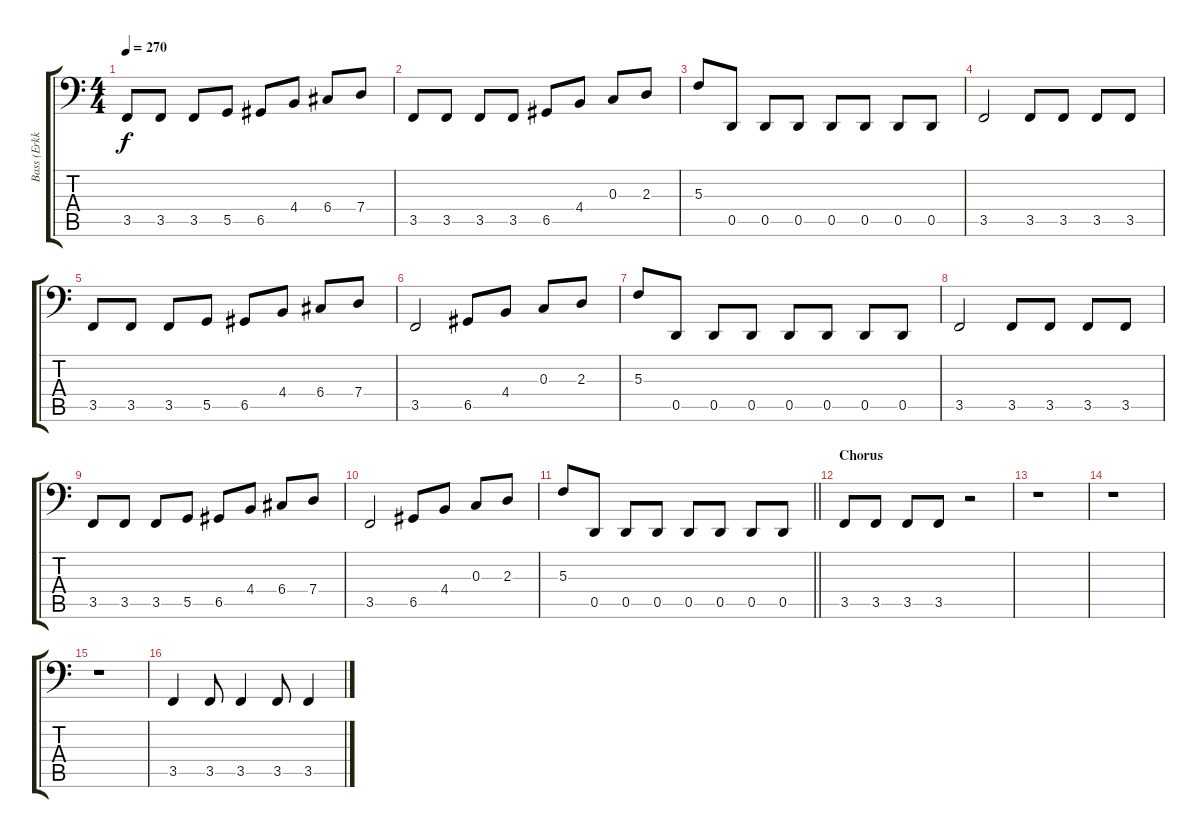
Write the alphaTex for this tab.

\track ("Bass (Erkki)" "Bass (Erkk") {instrument electricbassfinger}
\staff {score tabs}
\tuning (A2 F2 C2 G1 D1 A0) {hide}
\ts (4 4)
\tempo 270
\clef f4
\ks c
3.5.8{dy f} 3.5.8 3.5.8 5.5.8 6.5.8 4.4.8 6.4.8 7.4.8 |
3.5.8 3.5.8 3.5.8 3.5.8 6.5.8 4.4.8 0.3.8 2.3.8 |
5.3.8 0.5.8 0.5.8 0.5.8 0.5.8 0.5.8 0.5.8 0.5.8 |
3.5.2 3.5.8 3.5.8 3.5.8 3.5.8 |
3.5.8 3.5.8 3.5.8 5.5.8 6.5.8 4.4.8 6.4.8 7.4.8 |
3.5.2 6.5.8 4.4.8 0.3.8 2.3.8 |
5.3.8 0.5.8 0.5.8 0.5.8 0.5.8 0.5.8 0.5.8 0.5.8 |
3.5.2 3.5.8 3.5.8 3.5.8 3.5.8 |
3.5.8 3.5.8 3.5.8 5.5.8 6.5.8 4.4.8 6.4.8 7.4.8 |
3.5.2 6.5.8 4.4.8 0.3.8 2.3.8 |
\barLineRight lightlight
5.3.8 0.5.8 0.5.8 0.5.8 0.5.8 0.5.8 0.5.8 0.5.8 |
\section ("" "Chorus")
3.5.8 3.5.8 3.5.8 3.5.8 r.2 |
r.1 |
r.1 |
r.1 |
3.5.4 3.5.8 3.5.4 3.5.8 3.5.4
